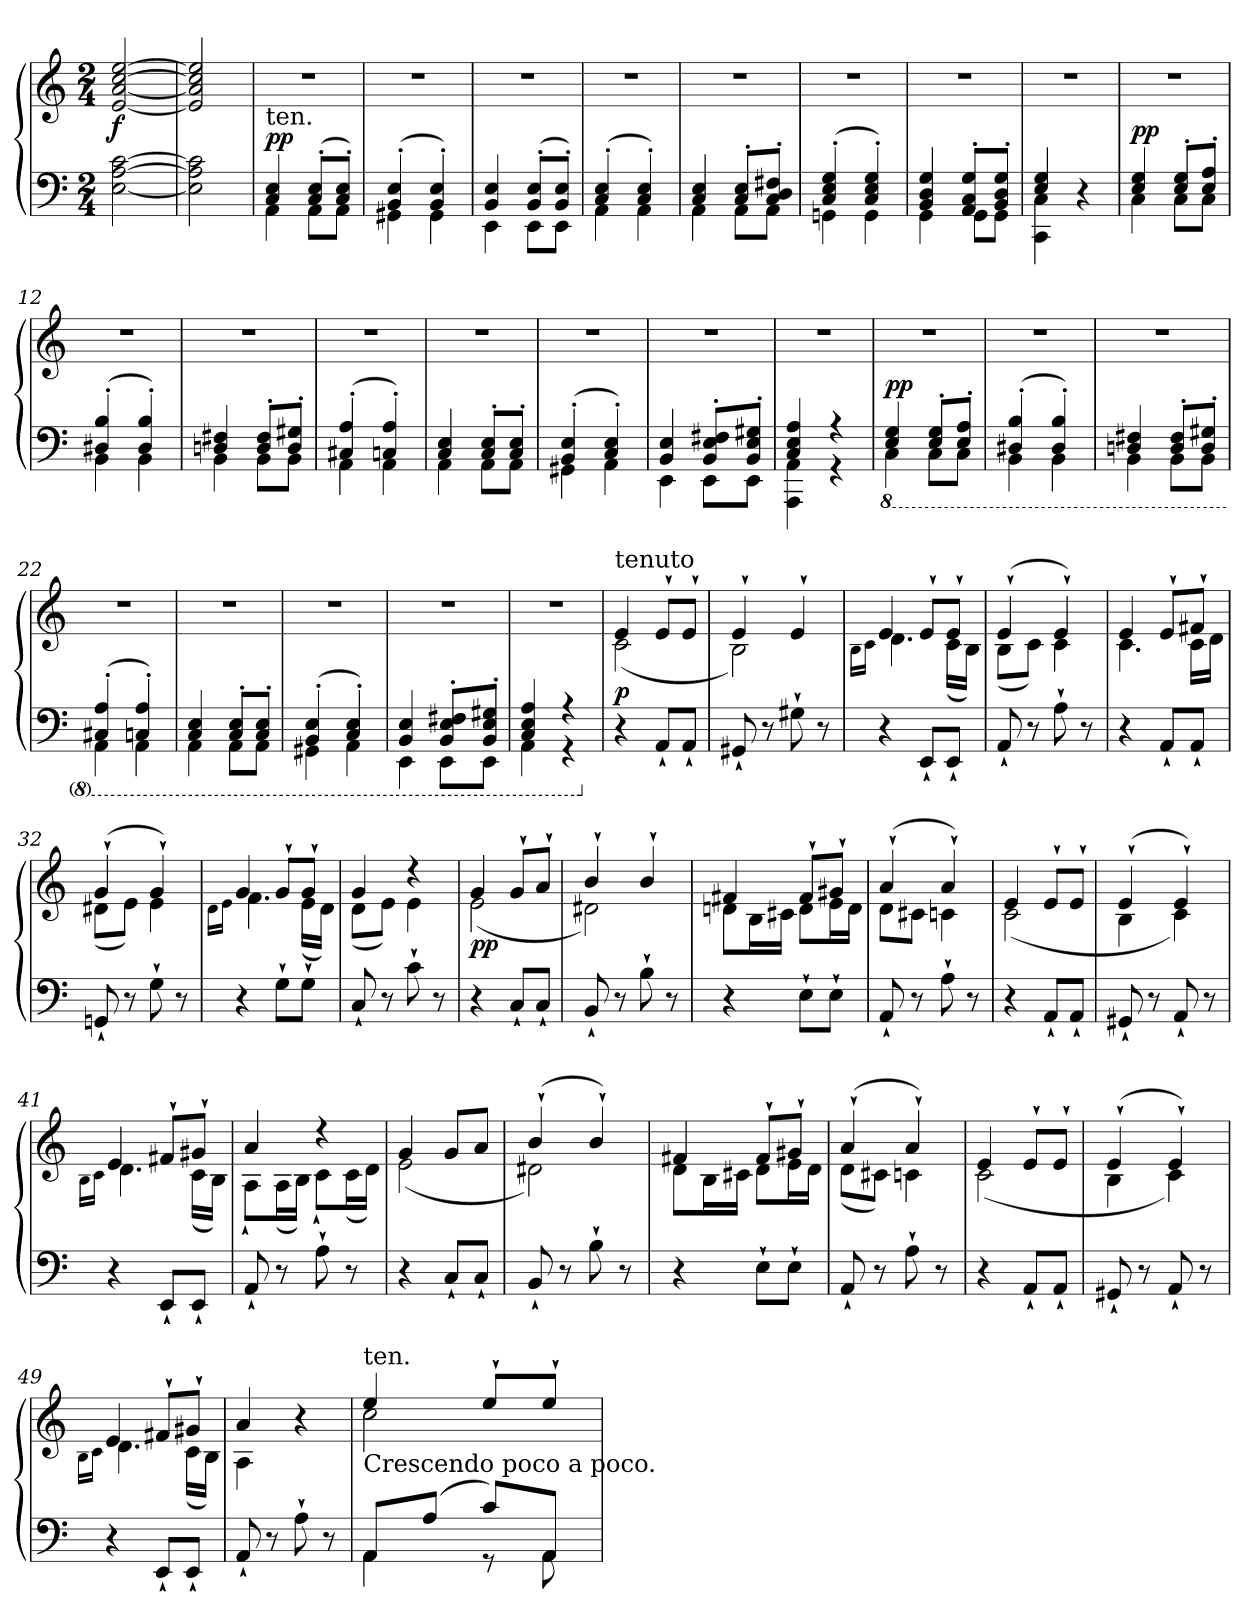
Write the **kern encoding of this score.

**kern	**kern	**dynam
*part1	*part1	*part1
*staff2	*staff1	*staff1/2
*clefF4	*clefG2	*
*k[]	*k[]	*
*M2/4	*M2/4	*
=1	=1	=1
!	!	!LO:DY:b
[2E\ [2A\ [2c\	[2e/ [2a/ [2cc/ [2ee/	f
=2	=2	=2
2E]\ 2A]\ 2c]\	2e]/ 2a]/ 2cc]/ 2ee]/	.
=3	=3	=3
*^	*	*
!LO:TX:a:t=ten.	!	!	!
!	!	!	!LO:DY:a=2
!	!	!	!LO:DY:n=1:b=2
4C/ 4E/	4AA\	2r	p p
(>8C'/ 8E'/L	8AA\L	.	.
8C'/ 8E'/J)	8AA\J	.	.
=4	=4	=4	=4
(>4BB'/ 4E'/	4GG#X\	2r	.
4BB'/ 4E'/)	4GG#\	.	.
=5	=5	=5	=5
4BB/ 4E/	4EE\	2r	.
(>8BB'/ 8E'/L	8EE\L	.	.
8BB'/ 8E'/J)	8EE\J	.	.
=6	=6	=6	=6
(>4C'/ 4E'/	4AA\	2r	.
4C'/ 4E'/)	4AA\	.	.
=7	=7	=7	=7
4C/ 4E/	4AA\	2r	.
8C'/ 8E'/L	8AA\L	.	.
8C'/ 8D'/ 8F#X'/J	8AA\J	.	.
=8	=8	=8	=8
(>4C'/ 4E'/ 4G'/	4GGn\	2r	.
4C'/ 4E'/ 4G'/)	4GG\	.	.
=9	=9	=9	=9
4BB/ 4D/ 4G/	4GG\	2r	.
8AA'/ 8C'/ 8G'/L	8GG\L	.	.
8BB'/ 8D'/ 8G'/J	8GG\J	.	.
=10	=10	=10	=10
4E/ 4G/	4CC\ 4C\	2r	.
4r	4ryy	.	.
=11	=11	=11	=11
!	!	!	!LO:DY:a=2
4E/ 4G/	4C\	2r	pp
8E'/ 8G'/L	8C\L	.	.
8E'/ 8A'/J	8C\J	.	.
=12	=12	=12	=12
(>4D#X'/ 4B'/	4BB\	2r	.
4D#'/ 4B'/)	4BB\	.	.
=13	=13	=13	=13
4Dn/ 4F#X/	4BB\	2r	.
8D'/ 8F#'/L	8BB\L	.	.
8D'/ 8G#X'/J	8BB\J	.	.
=14	=14	=14	=14
(>4C#X'/ 4A'/	4AA\	2r	.
4Cn'/ 4A'/)	4AA\	.	.
=15	=15	=15	=15
4C/ 4E/	4AA\	2r	.
8C'/ 8E'/L	8AA\L	.	.
8C'/ 8E'/J	8AA\J	.	.
=16	=16	=16	=16
(>4BB'/ 4E'/	4GG#X\	2r	.
4C'/ 4E'/)	4AA\	.	.
=17	=17	=17	=17
4BB/ 4E/	4EE\	2r	.
8BB'/ 8E'/ 8F#X'/L	8EE\L	.	.
8BB'/ 8E'/ 8G#X'/J	8EE\J	.	.
=18	=18	=18	=18
4C/ 4E/ 4A/	4AAA\ 4AA\	2r	.
4r	4r	.	.
=19	=19	=19	=19
*8ba	*	*	*
!	!	!	!LO:DY:a=2
4EE/ 4GG/	4CC\	2r	pp
8EE'/ 8GG'/L	8CC\L	.	.
8EE'/ 8AA'/J	8CC\J	.	.
=20	=20	=20	=20
(>4DD#X'/ 4BB'/	4BBB\	2r	.
4DD#'/ 4BB'/)	4BBB\	.	.
=21	=21	=21	=21
4DDn/ 4FF#X/	4BBB\	2r	.
8DD'/ 8FF#'/L	8BBB\L	.	.
8DD'/ 8GG#X'/J	8BBB\J	.	.
=22	=22	=22	=22
(>4CC#X'/ 4AA'/	4AAA\	2r	.
4CCn'/ 4AA'/)	4AAA\	.	.
=23	=23	=23	=23
4CC/ 4EE/	4AAA\	2r	.
8CC'/ 8EE'/L	8AAA\L	.	.
8CC'/ 8EE'/J	8AAA\J	.	.
=24	=24	=24	=24
(>4BBB'/ 4EE'/	4GGG#X\	2r	.
4CC'/ 4EE'/)	4AAA\	.	.
=25	=25	=25	=25
4BBB/ 4EE/	4EEE\	2r	.
8BBB'/ 8EE'/ 8FF#X'/L	8EEE\L	.	.
8BBB'/ 8EE'/ 8GG#X'/J	8EEE\J	.	.
=26	=26	=26	=26
4CC/ 4EE/ 4AA/	4AAA\	2r	.
4r	4r	.	.
*v	*v	*	*
=27	=27	=27
*X8ba	*	*
*^	*^	*
!	!	!LO:TX:a:t=tenuto	!	!
!	!	!	!	!LO:DY:a=2
*v	*v	*	*	*
4r	4e/	(<2c\	p
8AA`/L	8e`/L	.	.
8AA`/J	8e`/J	.	.
=28	=28	=28	=28
8GG#X`/	4e`/	2B\)	.
8r	.	.	.
8G#X`\	4e`/	.	.
8r	.	.	.
=29	=29	=29	=29
.	.	16qqB\LL	.
.	.	16qqc\JJ	.
4r	4e/	4.d\	.
8EE`/L	8e`/L	.	.
8EE`/J	8e`/J	(<16c\LL	.
.	.	16B\JJ)	.
=30	=30	=30	=30
8AA`/	(>4e`/	(<8B\L	.
8r	.	8c\J)	.
8A`\	4e`/)	4c\	.
8r	.	.	.
=31	=31	=31	=31
4r	4e/	4.c\	.
8AA`/L	8e`/L	.	.
8AA`/J	8f#X`/J	16c\LL	.
.	.	16d\JJ	.
=32	=32	=32	=32
8GGn`/	(>4g`/	(<8d#X\L	.
8r	.	8e\J)	.
8G`\	4g`/)	4e\	.
8r	.	.	.
=33	=33	=33	=33
.	.	16qqd\LL	.
.	.	16qqe\JJ	.
4r	4g/	4.f\	.
8G`\L	8g`/L	.	.
8G`\J	8g`/J	(<16e\LL	.
.	.	16d\JJ)	.
=34	=34	=34	=34
8C`/	4g/	(>8d\L	.
8r	.	8e\J)	.
8c`\	4r	4e\	.
8r	.	.	.
=35	=35	=35	=35
!	!	!	!LO:DY:b
4r	4g/	(<2e\	pp
8C`/L	8g`/L	.	.
8C`/J	8a`/J	.	.
=36	=36	=36	=36
8BB`/	4b`/	2d#X\)	.
8r	.	.	.
8B`\	4b`/	.	.
8r	.	.	.
=37	=37	=37	=37
4r	4f#X/	8dn\L	.
.	.	16B\L	.
.	.	16c#X\JJ	.
8E`\L	8f#`/L	8d\L	.
8E`\J	8g#X`/J	16e\L	.
.	.	16d\JJ	.
=38	=38	=38	=38
8AA`/	(>4a`/	8d\L	.
8r	.	8c#X\J	.
8A`\	4a`/)	4cn\	.
8r	.	.	.
=39	=39	=39	=39
4r	4e/	(<2c\	.
8AA`/L	8e`/L	.	.
8AA`/J	8e`/J	.	.
=40	=40	=40	=40
8GG#X`/	(>4e`/	4B\	.
8r	.	.	.
8AA`/	4e`/)	4c\)	.
8r	.	.	.
=41	=41	=41	=41
.	.	16qqB\LL	.
.	.	16qqc\JJ	.
4r	4e/	4.d\	.
8EE`/L	8f#X`/L	.	.
8EE`/J	8g#X`/J	(<16c\LL	.
.	.	16B\JJ)	.
=42	=42	=42	=42
8AA`/	4a/	8A`\L	.
8r	.	(>16A\L	.
.	.	16B\JJ)	.
8A`\	4r	8c`\L	.
8r	.	(>16c\L	.
.	.	16d\JJ)	.
=43	=43	=43	=43
4r	4g/	(<2e\	.
8C`/L	8g/L	.	.
8C`/J	8a/J	.	.
=44	=44	=44	=44
8BB`/	(>4b`/	2d#X\)	.
8r	.	.	.
8B`\	4b`/)	.	.
8r	.	.	.
=45	=45	=45	=45
4r	4f#X/	8d\L	.
.	.	16B\L	.
.	.	16c#X\JJ	.
8E`\L	8f#`/L	8d\L	.
8E`\J	8g#X`/J	16e\L	.
.	.	16d\JJ	.
=46	=46	=46	=46
8AA`/	(>4a`/	(<8d\L	.
8r	.	8c#X\J)	.
8A`\	4a`/)	4cn\	.
8r	.	.	.
=47	=47	=47	=47
4r	4e/	(<2c\	.
8AA`/L	8e`/L	.	.
8AA`/J	8e`/J	.	.
=48	=48	=48	=48
8GG#X`/	(>4e`/	4B\	.
8r	.	.	.
8AA`/	4e`/)	4c\)	.
8r	.	.	.
=49	=49	=49	=49
.	.	16qqB\LL	.
.	.	16qqc\JJ	.
4r	4e/	4.d\	.
8EE`/L	8f#X`/L	.	.
8EE`/J	8g#X`/J	(<16c\LL	.
.	.	16B\JJ)	.
=50	=50	=50	=50
8AA`/	4a/	4A\	.
8r	.	.	.
8A`\	4r	4ryy	.
8r	.	.	.
=51	=51	=51	=51
*^	*	*	*
!	!	!LO:TX:a:t=ten.	!	!
!LO:TX:a:t=Crescendo poco a poco.	!	!	!	!
8AA/L	4AA\	4ee/	2cc\	.
(<8A/J	.	.	.	.
8c/L)	8r	8ee`/L	.	.
8AA/J	8AA\	8ee`/J	.	.
*v	*v	*	*	*
*	*v	*v	*
=	=	=
*-	*-	*-
